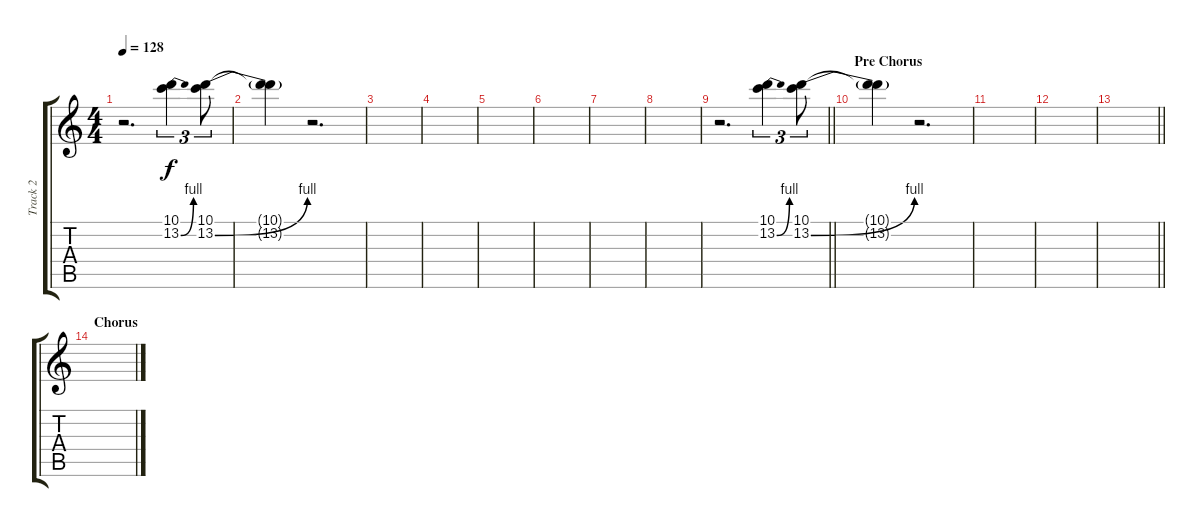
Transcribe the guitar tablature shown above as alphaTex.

\track ("Track 2" "Track 2") {instrument overdrivenguitar}
\staff {score tabs}
\tuning (E4 B3 G3 D3 A2 D2) {hide}
\ts (4 4)
\tempo 128
\clef g2
\ks c
r.2{d dy f} (10.1 13.2{be (bend 0 0 60 4)}).4{tu (3 2)} (10.1 13.2{be (bend 0 0 60 4)}).8{tu (3 2)} |
(10.1{t} 13.2{t}).4 r.2{d} |
|
|
|
|
|
|
\barLineRight lightlight
r.2{d} (10.1 13.2{be (bend 0 0 60 4)}).4{tu (3 2)} (10.1 13.2{be (bend 0 0 60 4)}).8{tu (3 2)} |
\section ("" "Pre Chorus")
(10.1{t} 13.2{t}).4 r.2{d} |
|
|
\barLineRight lightlight
|
\section ("" "Chorus")
